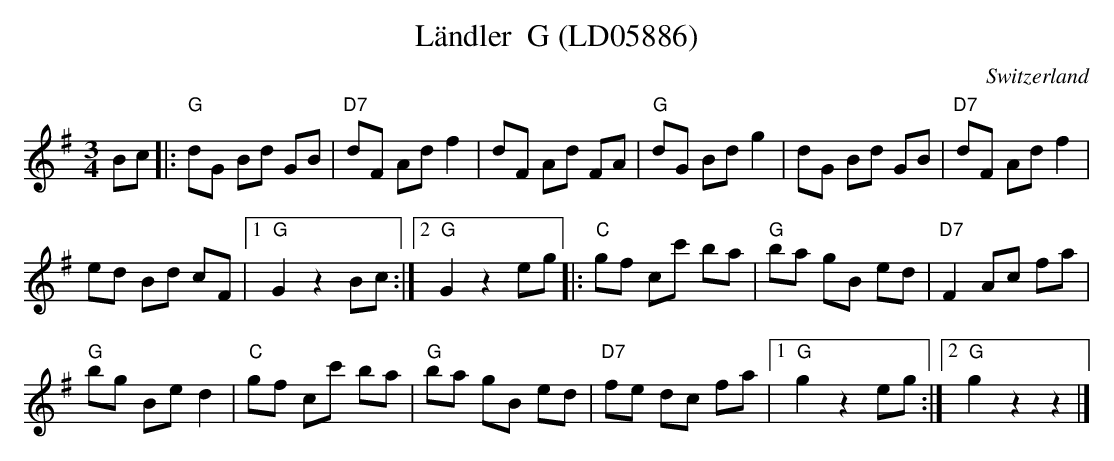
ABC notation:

X:1
T:Ländler  G (LD05886)
O:Switzerland
M:3/4
L:1/8
K:G major
Bc |: "G"dG Bd GB | "D7"dF Adf2 | dF Ad FA | "G"dG Bd g2 | dG Bd GB | "D7"dF Adf2 |
ed Bd cF |1 "G"G2z2Bc :|2 "G"G2z2eg |: "C"gf cc' ba | "G"ba gB ed | "D7"F2Ac fa |
"G"bg Bed2 | "C"gf cc' ba | "G"ba gB ed | "D7"fe dc fa |1 "G"g2z2eg :|2 "G"g2z2z2 |]
